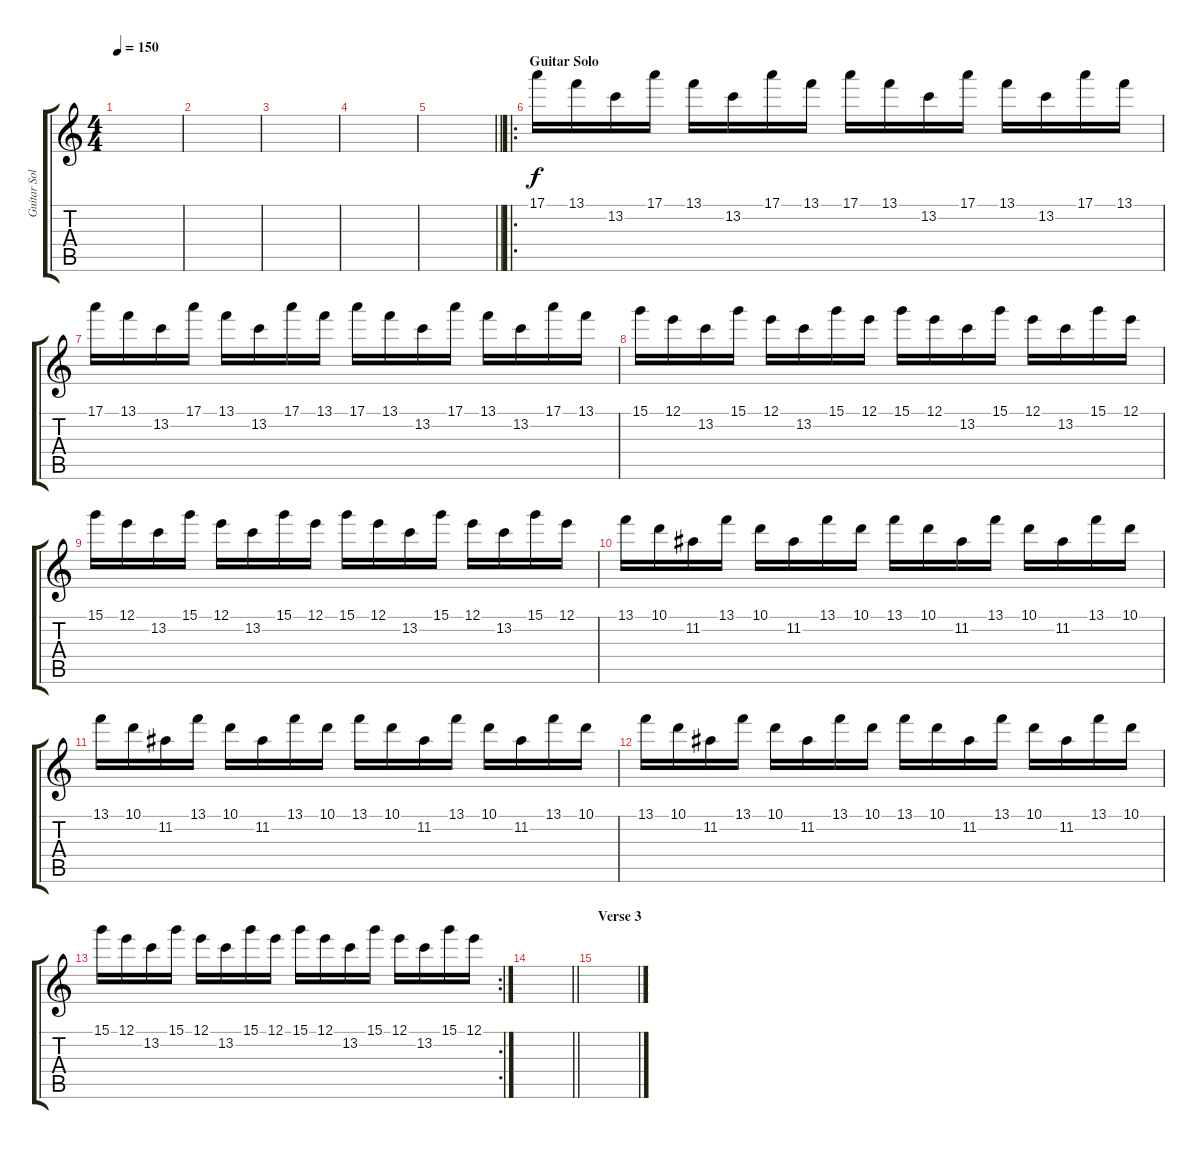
\track ("Guitar Solo" "Guitar Sol") {instrument distortionguitar}
\staff {score tabs}
\tuning (E4 B3 G3 D3 A2 E2) {hide}
\ts (4 4)
\tempo 150
\clef g2
\ks c
|
|
|
|
\barLineRight lightlight
|
\ro
\section ("" "Guitar Solo")
17.1.16 13.1.16 13.2.16 17.1.16 13.1.16 13.2.16 17.1.16 13.1.16 17.1.16 13.1.16 13.2.16 17.1.16 13.1.16 13.2.16 17.1.16 13.1.16 |
17.1.16 13.1.16 13.2.16 17.1.16 13.1.16 13.2.16 17.1.16 13.1.16 17.1.16 13.1.16 13.2.16 17.1.16 13.1.16 13.2.16 17.1.16 13.1.16 |
15.1.16 12.1.16 13.2.16 15.1.16 12.1.16 13.2.16 15.1.16 12.1.16 15.1.16 12.1.16 13.2.16 15.1.16 12.1.16 13.2.16 15.1.16 12.1.16 |
15.1.16 12.1.16 13.2.16 15.1.16 12.1.16 13.2.16 15.1.16 12.1.16 15.1.16 12.1.16 13.2.16 15.1.16 12.1.16 13.2.16 15.1.16 12.1.16 |
13.1.16 10.1.16 11.2.16 13.1.16 10.1.16 11.2.16 13.1.16 10.1.16 13.1.16 10.1.16 11.2.16 13.1.16 10.1.16 11.2.16 13.1.16 10.1.16 |
13.1.16 10.1.16 11.2.16 13.1.16 10.1.16 11.2.16 13.1.16 10.1.16 13.1.16 10.1.16 11.2.16 13.1.16 10.1.16 11.2.16 13.1.16 10.1.16 |
13.1.16 10.1.16 11.2.16 13.1.16 10.1.16 11.2.16 13.1.16 10.1.16 13.1.16 10.1.16 11.2.16 13.1.16 10.1.16 11.2.16 13.1.16 10.1.16 |
\rc 2
15.1.16 12.1.16 13.2.16 15.1.16 12.1.16 13.2.16 15.1.16 12.1.16 15.1.16 12.1.16 13.2.16 15.1.16 12.1.16 13.2.16 15.1.16 12.1.16 |
\barLineRight lightlight
|
\section ("" "Verse 3")
